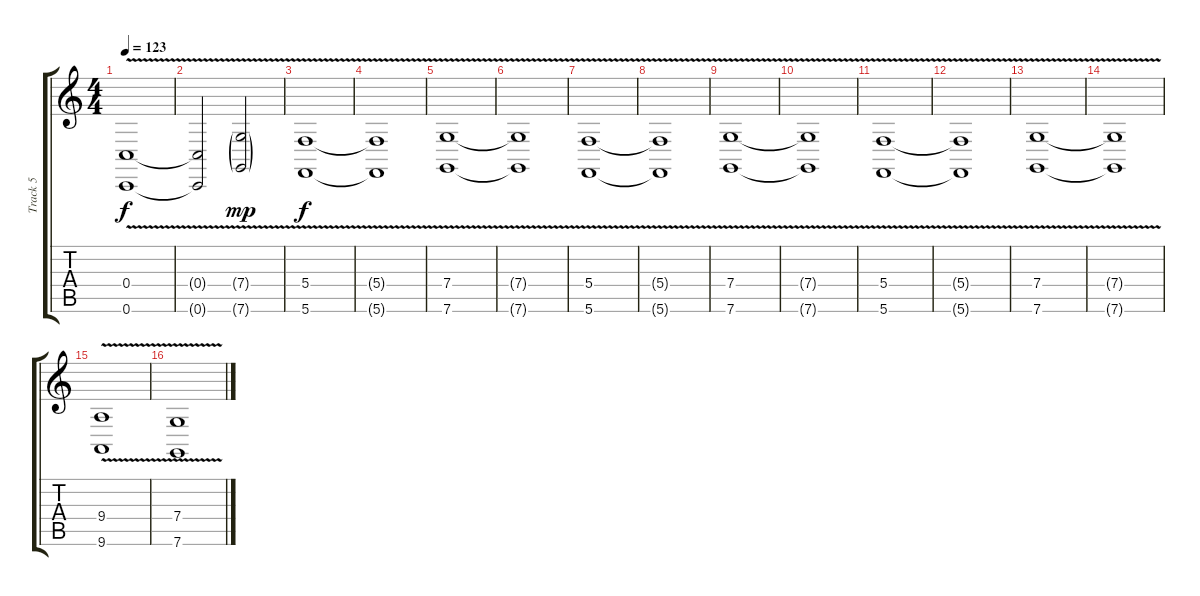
\track ("Track 5" "Track 5") {instrument stringensemble1}
\staff {score tabs}
\tuning (E4 C4 G3 C3 G2 C2) {hide}
\ts (4 4)
\tempo 123
\clef g2
\ks c
(0.4{v} 0.6{v}).1{dy f} |
(0.4{t} 0.6{t}).2 (7.4{v g} 7.6{v g}).2{dy mp} |
(5.4{v} 5.6{v}).1{dy f} |
(5.4{t} 5.6{t}).1 |
(7.4{v} 7.6{v}).1 |
(7.4{t} 7.6{t}).1 |
(5.4 5.6{v}).1 |
(5.4{t} 5.6{t}).1 |
(7.4{v} 7.6{v}).1 |
(7.4{t} 7.6{t}).1 |
(5.4{v} 5.6{v}).1 |
(5.4{t} 5.6{t}).1 |
(7.4{v} 7.6{v}).1 |
(7.4{t} 7.6{t}).1 |
(9.4{v} 9.6{v}).1 |
(7.4{v} 7.6{v}).1
